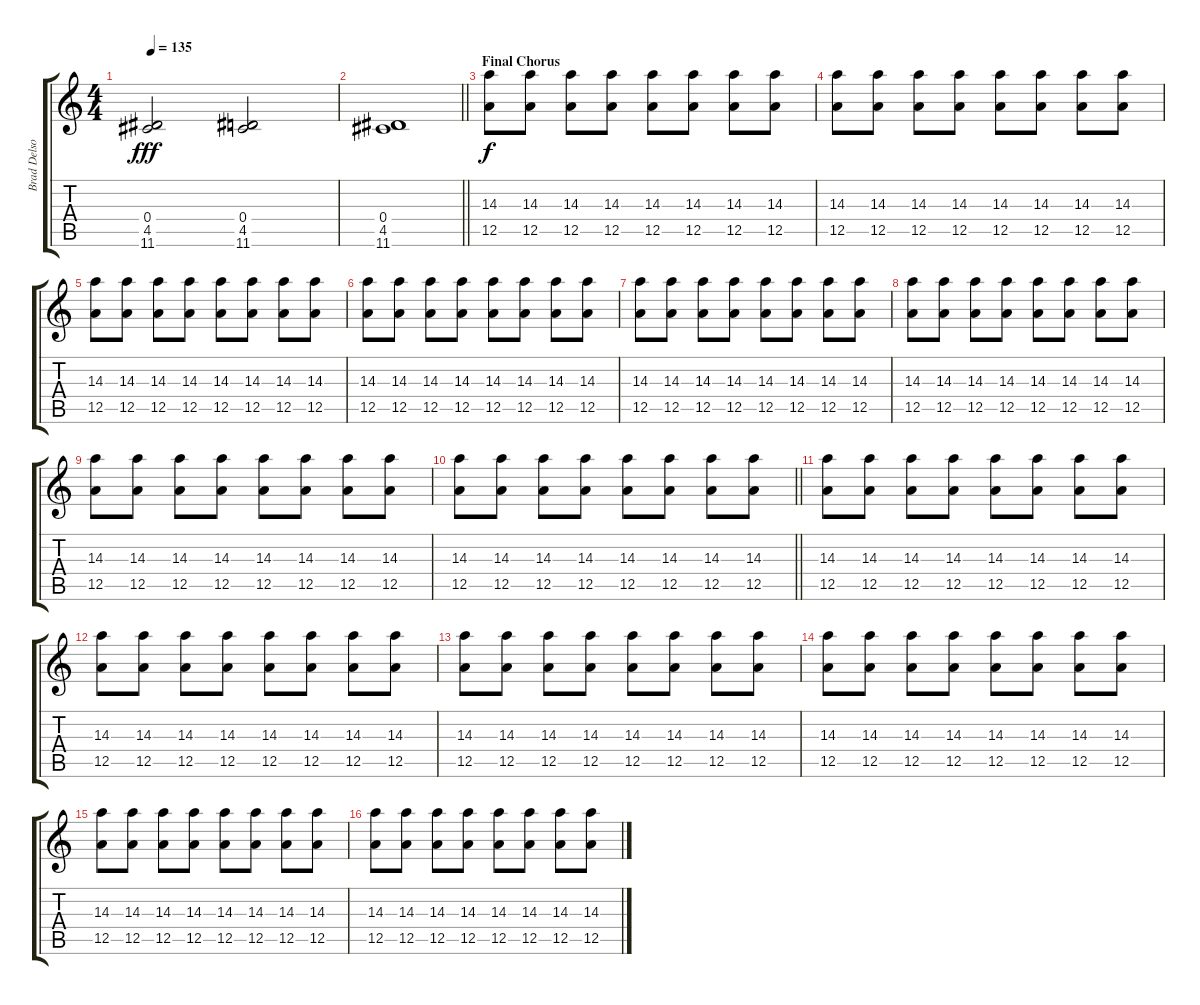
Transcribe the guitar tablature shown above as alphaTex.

\track ("Brad Delson - Guitar" "Brad Delso") {instrument distortionguitar}
\staff {score tabs}
\tuning (E4 B3 G3 D3 A2 E2) {hide}
\ts (4 4)
\tempo 135
\clef g2
\ks c
(0.4 4.5 11.6).2{dy fff} (0.4 4.5 11.6).2 |
\barLineRight lightlight
(0.4 4.5 11.6).1 |
\section ("" "Final Chorus")
(14.3 12.5).8{dy f instrument overdrivenguitar} (14.3 12.5).8 (14.3 12.5).8 (14.3 12.5).8 (14.3 12.5).8 (14.3 12.5).8 (14.3 12.5).8 (14.3 12.5).8 |
(14.3 12.5).8 (14.3 12.5).8 (14.3 12.5).8 (14.3 12.5).8 (14.3 12.5).8 (14.3 12.5).8 (14.3 12.5).8 (14.3 12.5).8 |
(14.3 12.5).8 (14.3 12.5).8 (14.3 12.5).8 (14.3 12.5).8 (14.3 12.5).8 (14.3 12.5).8 (14.3 12.5).8 (14.3 12.5).8 |
(14.3 12.5).8 (14.3 12.5).8 (14.3 12.5).8 (14.3 12.5).8 (14.3 12.5).8 (14.3 12.5).8 (14.3 12.5).8 (14.3 12.5).8 |
(14.3 12.5).8 (14.3 12.5).8 (14.3 12.5).8 (14.3 12.5).8 (14.3 12.5).8 (14.3 12.5).8 (14.3 12.5).8 (14.3 12.5).8 |
(14.3 12.5).8 (14.3 12.5).8 (14.3 12.5).8 (14.3 12.5).8 (14.3 12.5).8 (14.3 12.5).8 (14.3 12.5).8 (14.3 12.5).8 |
(14.3 12.5).8 (14.3 12.5).8 (14.3 12.5).8 (14.3 12.5).8 (14.3 12.5).8 (14.3 12.5).8 (14.3 12.5).8 (14.3 12.5).8 |
\barLineRight lightlight
(14.3 12.5).8 (14.3 12.5).8 (14.3 12.5).8 (14.3 12.5).8 (14.3 12.5).8 (14.3 12.5).8 (14.3 12.5).8 (14.3 12.5).8 |
(14.3 12.5).8 (14.3 12.5).8 (14.3 12.5).8 (14.3 12.5).8 (14.3 12.5).8 (14.3 12.5).8 (14.3 12.5).8 (14.3 12.5).8 |
(14.3 12.5).8 (14.3 12.5).8 (14.3 12.5).8 (14.3 12.5).8 (14.3 12.5).8 (14.3 12.5).8 (14.3 12.5).8 (14.3 12.5).8 |
(14.3 12.5).8 (14.3 12.5).8 (14.3 12.5).8 (14.3 12.5).8 (14.3 12.5).8 (14.3 12.5).8 (14.3 12.5).8 (14.3 12.5).8 |
(14.3 12.5).8 (14.3 12.5).8 (14.3 12.5).8 (14.3 12.5).8 (14.3 12.5).8 (14.3 12.5).8 (14.3 12.5).8 (14.3 12.5).8 |
(14.3 12.5).8 (14.3 12.5).8 (14.3 12.5).8 (14.3 12.5).8 (14.3 12.5).8 (14.3 12.5).8 (14.3 12.5).8 (14.3 12.5).8 |
(14.3 12.5).8 (14.3 12.5).8 (14.3 12.5).8 (14.3 12.5).8 (14.3 12.5).8 (14.3 12.5).8 (14.3 12.5).8 (14.3 12.5).8
